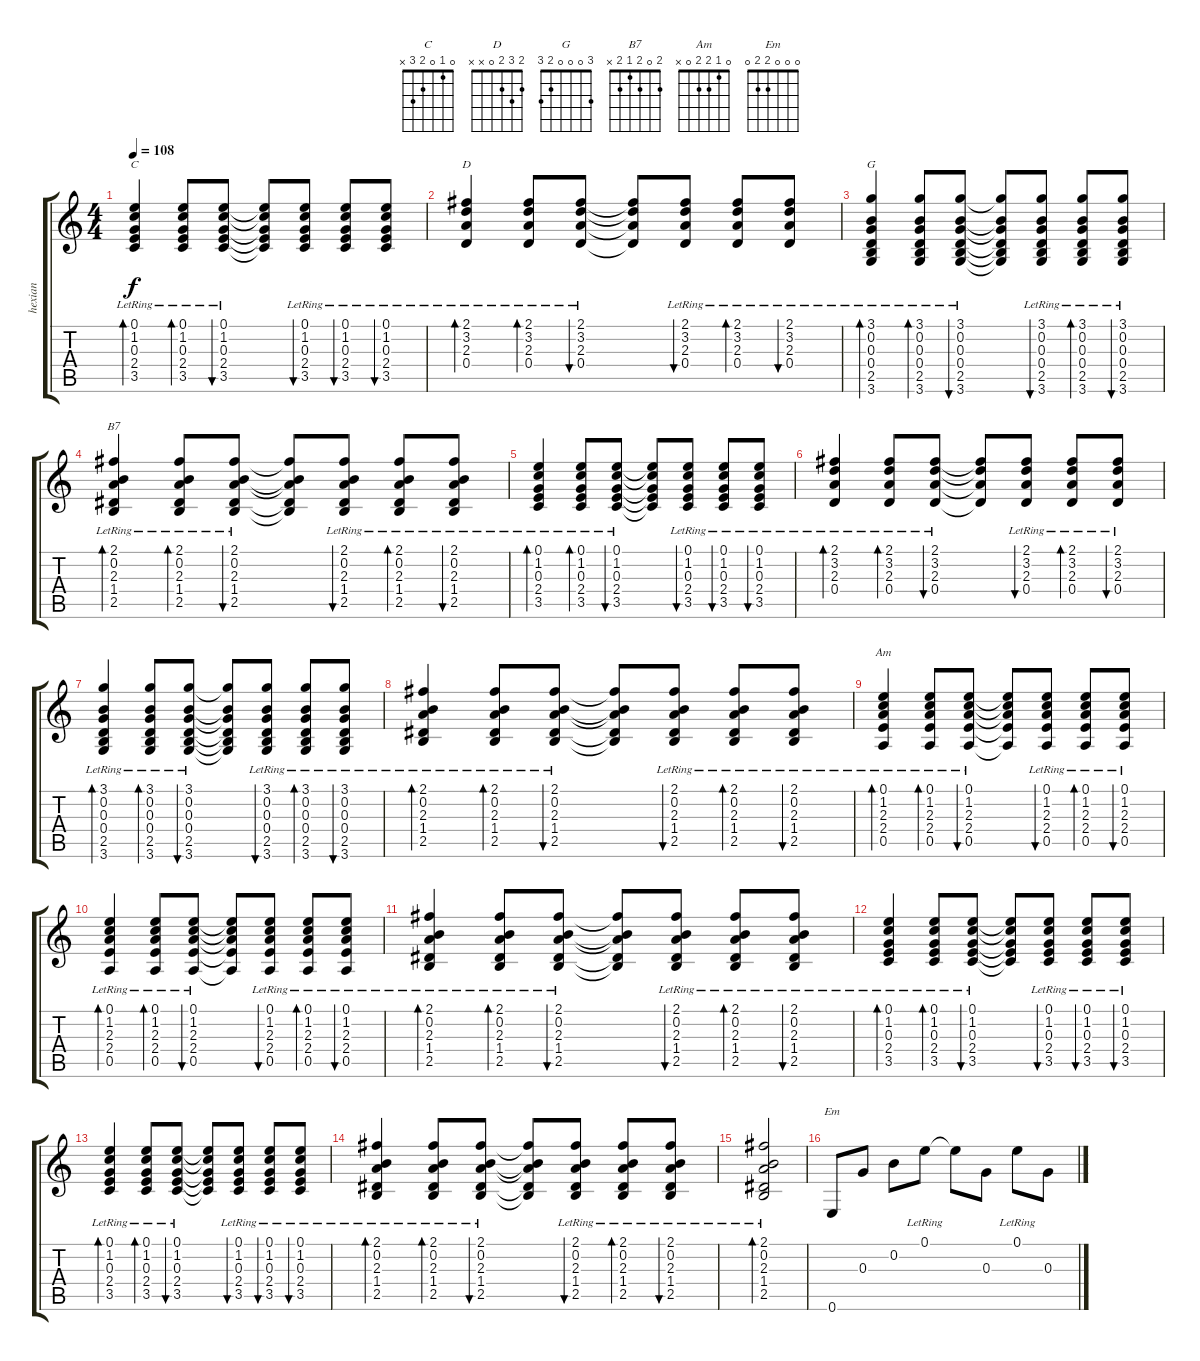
\track ("hexian" "hexian") {instrument acousticguitarsteel}
\staff {score tabs}
\tuning (E4 B3 G3 D3 A2 E2) {hide}
\chord ("C" 0 1 0 2 3 x)
\chord ("D" 2 3 2 0 x x)
\chord ("G" 3 0 0 0 2 3)
\chord ("B7" 2 0 2 1 2 x)
\chord ("Am" 0 1 2 2 0 x)
\chord ("Em" 0 0 0 2 2 0)
\ts (4 4)
\tempo 108
\clef g2
\ks c
(0.1{lr} 1.2 0.3 2.4 3.5).4{bd 60 ch "C" dy f} (0.1{lr} 1.2 0.3 2.4 3.5).8{bd 60} (0.1{lr} 1.2 0.3 2.4 3.5).8{bu 60} (0.1{t} 1.2{t} 0.3{t} 2.4{t} 3.5{t}).8 (0.1{lr} 1.2 0.3 2.4 3.5).8{bu 60} (0.1{lr} 1.2 0.3 2.4 3.5).8{bu 60} (0.1{lr} 1.2 0.3 2.4 3.5).8{bu 60} |
(2.1{lr} 3.2 2.3 0.4).4{bd 60 ch "D"} (2.1{lr} 3.2 2.3 0.4).8{bd 60} (2.1{lr} 3.2 2.3 0.4).8{bu 60} (2.1{t} 3.2{t} 2.3{t} 0.4{t}).8 (2.1{lr} 3.2 2.3 0.4).8{bu 60} (2.1{lr} 3.2 2.3 0.4).8{bd 60} (2.1{lr} 3.2 2.3 0.4).8{bu 60} |
(3.1{lr} 0.2 0.3 0.4 2.5 3.6).4{bd 60 ch "G"} (3.1{lr} 0.2 0.3 0.4 2.5 3.6).8{bd 60} (3.1{lr} 0.2 0.3 0.4 2.5 3.6).8{bu 60} (3.1{t} 0.2{t} 0.3{t} 0.4{t} 2.5{t} 3.6{t}).8 (3.1{lr} 0.2 0.3 0.4 2.5 3.6).8{bu 60} (3.1{lr} 0.2 0.3 0.4 2.5 3.6).8{bd 60} (3.1{lr} 0.2 0.3 0.4 2.5 3.6).8{bu 60} |
(2.1{lr} 0.2 2.3 1.4 2.5).4{bd 60 ch "B7"} (2.1{lr} 0.2 2.3 1.4 2.5).8{bd 60} (2.1{lr} 0.2 2.3 1.4 2.5).8{bu 60} (2.1{t} 0.2{t} 2.3{t} 1.4{t} 2.5{t}).8 (2.1{lr} 0.2 2.3 1.4 2.5).8{bu 60} (2.1{lr} 0.2 2.3 1.4 2.5).8{bd 60} (2.1{lr} 0.2 2.3 1.4 2.5).8{bu 60} |
(0.1{lr} 1.2 0.3 2.4 3.5).4{bd 60} (0.1{lr} 1.2 0.3 2.4 3.5).8{bd 60} (0.1{lr} 1.2 0.3 2.4 3.5).8{bu 60} (0.1{t} 1.2{t} 0.3{t} 2.4{t} 3.5{t}).8 (0.1{lr} 1.2 0.3 2.4 3.5).8{bu 60} (0.1{lr} 1.2 0.3 2.4 3.5).8{bu 60} (0.1{lr} 1.2 0.3 2.4 3.5).8{bu 60} |
(2.1{lr} 3.2 2.3 0.4).4{bd 60} (2.1{lr} 3.2 2.3 0.4).8{bd 60} (2.1{lr} 3.2 2.3 0.4).8{bu 60} (2.1{t} 3.2{t} 2.3{t} 0.4{t}).8 (2.1{lr} 3.2 2.3 0.4).8{bu 60} (2.1{lr} 3.2 2.3 0.4).8{bd 60} (2.1{lr} 3.2 2.3 0.4).8{bu 60} |
(3.1{lr} 0.2 0.3 0.4 2.5 3.6).4{bd 60} (3.1{lr} 0.2 0.3 0.4 2.5 3.6).8{bd 60} (3.1{lr} 0.2 0.3 0.4 2.5 3.6).8{bu 60} (3.1{t} 0.2{t} 0.3{t} 0.4{t} 2.5{t} 3.6{t}).8 (3.1{lr} 0.2 0.3 0.4 2.5 3.6).8{bu 60} (3.1{lr} 0.2 0.3 0.4 2.5 3.6).8{bd 60} (3.1{lr} 0.2 0.3 0.4 2.5 3.6).8{bu 60} |
(2.1{lr} 0.2 2.3 1.4 2.5).4{bd 60} (2.1{lr} 0.2 2.3 1.4 2.5).8{bd 60} (2.1{lr} 0.2 2.3 1.4 2.5).8{bu 60} (2.1{t} 0.2{t} 2.3{t} 1.4{t} 2.5{t}).8 (2.1{lr} 0.2 2.3 1.4 2.5).8{bu 60} (2.1{lr} 0.2 2.3 1.4 2.5).8{bd 60} (2.1{lr} 0.2 2.3 1.4 2.5).8{bu 60} |
(0.1{lr} 1.2 2.3 2.4 0.5).4{bd 60 ch "Am"} (0.1{lr} 1.2 2.3 2.4 0.5).8{bd 60} (0.1{lr} 1.2 2.3 2.4 0.5).8{bu 60} (0.1{t} 1.2{t} 2.3{t} 2.4{t} 0.5{t}).8 (0.1{lr} 1.2 2.3 2.4 0.5).8{bu 60} (0.1{lr} 1.2 2.3 2.4 0.5).8{bd 60} (0.1{lr} 1.2 2.3 2.4 0.5).8{bu 60} |
(0.1{lr} 1.2 2.3 2.4 0.5).4{bd 60} (0.1{lr} 1.2 2.3 2.4 0.5).8{bd 60} (0.1{lr} 1.2 2.3 2.4 0.5).8{bu 60} (0.1{t} 1.2{t} 2.3{t} 2.4{t} 0.5{t}).8 (0.1{lr} 1.2 2.3 2.4 0.5).8{bu 60} (0.1{lr} 1.2 2.3 2.4 0.5).8{bd 60} (0.1{lr} 1.2 2.3 2.4 0.5).8{bu 60} |
(2.1{lr} 0.2 2.3 1.4 2.5).4{bd 60} (2.1{lr} 0.2 2.3 1.4 2.5).8{bd 60} (2.1{lr} 0.2 2.3 1.4 2.5).8{bu 60} (2.1{t} 0.2{t} 2.3{t} 1.4{t} 2.5{t}).8 (2.1{lr} 0.2 2.3 1.4 2.5).8{bu 60} (2.1{lr} 0.2 2.3 1.4 2.5).8{bd 60} (2.1{lr} 0.2 2.3 1.4 2.5).8{bu 60} |
(0.1{lr} 1.2 0.3 2.4 3.5).4{bd 60} (0.1{lr} 1.2 0.3 2.4 3.5).8{bd 60} (0.1{lr} 1.2 0.3 2.4 3.5).8{bu 60} (0.1{t} 1.2{t} 0.3{t} 2.4{t} 3.5{t}).8 (0.1{lr} 1.2 0.3 2.4 3.5).8{bu 60} (0.1{lr} 1.2 0.3 2.4 3.5).8{bu 60} (0.1{lr} 1.2 0.3 2.4 3.5).8{bu 60} |
(0.1{lr} 1.2 0.3 2.4 3.5).4{bd 60} (0.1{lr} 1.2 0.3 2.4 3.5).8{bd 60} (0.1{lr} 1.2 0.3 2.4 3.5).8{bu 60} (0.1{t} 1.2{t} 0.3{t} 2.4{t} 3.5{t}).8 (0.1{lr} 1.2 0.3 2.4 3.5).8{bu 60} (0.1{lr} 1.2 0.3 2.4 3.5).8{bu 60} (0.1{lr} 1.2 0.3 2.4 3.5).8{bu 60} |
(2.1{lr} 0.2 2.3 1.4 2.5).4{bd 60} (2.1{lr} 0.2 2.3 1.4 2.5).8{bd 60} (2.1{lr} 0.2 2.3 1.4 2.5).8{bu 60} (2.1{t} 0.2{t} 2.3{t} 1.4{t} 2.5{t}).8 (2.1{lr} 0.2 2.3 1.4 2.5).8{bu 60} (2.1{lr} 0.2 2.3 1.4 2.5).8{bd 60} (2.1{lr} 0.2 2.3 1.4 2.5).8{bu 60} |
(2.1{lr} 0.2 2.3 1.4 2.5).2{bd 240} |
0.6.8{ch "Em"} 0.3.8 0.2.8 0.1{lr}.8 0.1{t}.8 0.3.8 0.1{lr}.8 0.3.8
